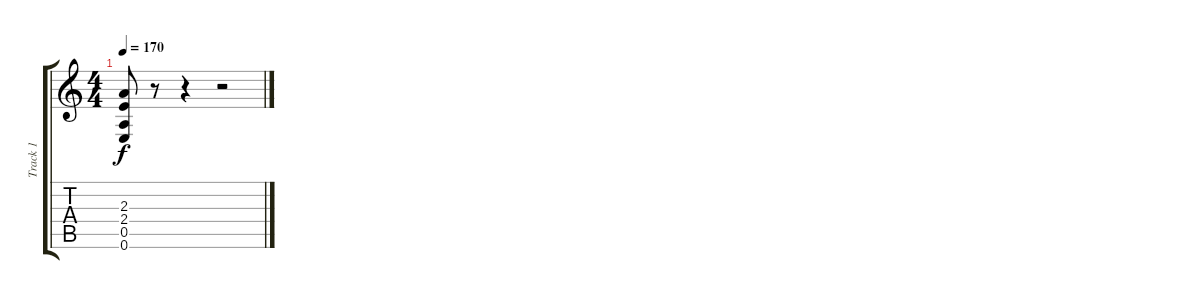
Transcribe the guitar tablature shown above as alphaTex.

\track ("Track 1" "Track 1") {instrument distortionguitar}
\staff {score tabs}
\tuning (E4 B3 G3 D3 A2 E2) {hide}
\ts (4 4)
\tempo 170
\clef g2
\ks c
(2.3 2.4 0.5 0.6).8{dy f} r.8 r.4 r.2
